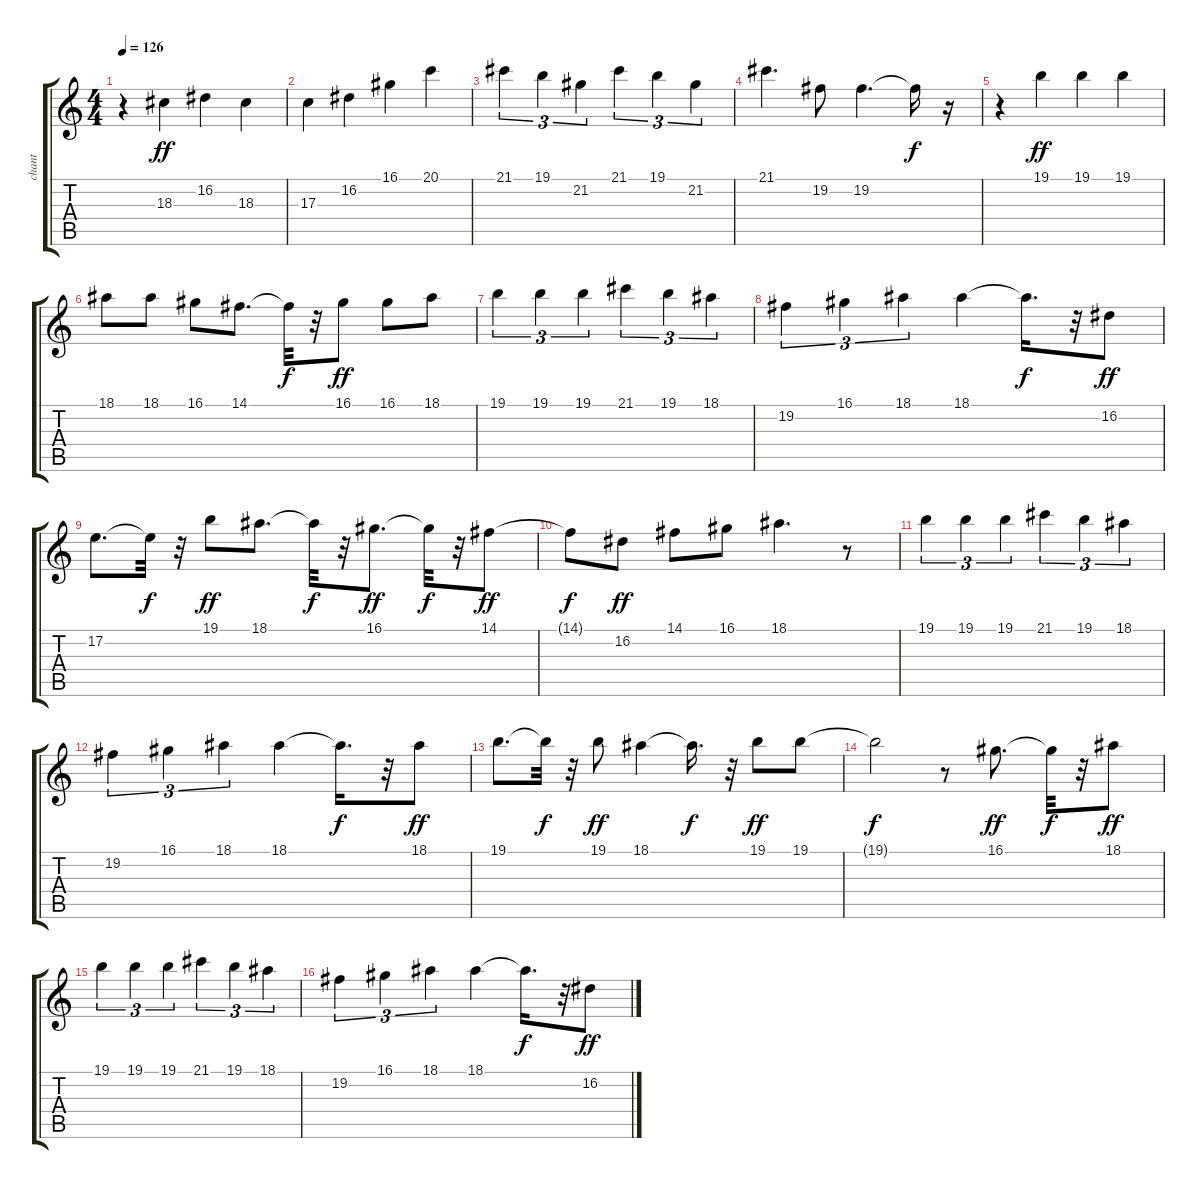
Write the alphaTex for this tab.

\track ("chant" "chant") {instrument ocarina}
\staff {score tabs}
\tuning (E4 B3 G3 D3 A2 E2) {hide}
\ts (4 4)
\tempo 126
\clef g2
\ks c
r.4{dy f} 18.3.4{dy ff} 16.2.4 18.3.4 |
17.3.4 16.2.4 16.1.4 20.1.4 |
21.1.4{tu (3 2)} 19.1.4{tu (3 2)} 21.2.4{tu (3 2)} 21.1.4{tu (3 2)} 19.1.4{tu (3 2)} 21.2.4{tu (3 2)} |
21.1.4{d} 19.2.8 19.2.4{d} 19.2{t}.16{dy f} r.16 |
r.4 19.1.4{dy ff} 19.1.4 19.1.4 |
18.1.8 18.1.8 16.1.8 14.1.8{d} 14.1{t}.32{dy f} r.32 16.1.8{dy ff} 16.1.8 18.1.8 |
19.1.4{tu (3 2)} 19.1.4{tu (3 2)} 19.1.4{tu (3 2)} 21.1.4{tu (3 2)} 19.1.4{tu (3 2)} 18.1.4{tu (3 2)} |
19.2.4{tu (3 2)} 16.1.4{tu (3 2)} 18.1.4{tu (3 2)} 18.1.4 18.1{t}.16{d dy f} r.32 16.2.8{dy ff} |
17.2.8{d} 17.2{t}.32{dy f} r.32 19.1.8{dy ff} 18.1.8{d} 18.1{t}.32{dy f} r.32 16.1.8{d dy ff} 16.1{t}.32{dy f} r.32 14.1.8{dy ff} |
14.1{t}.8{dy f} 16.2.8{dy ff} 14.1.8 16.1.8 18.1.4{d} r.8 |
19.1.4{tu (3 2)} 19.1.4{tu (3 2)} 19.1.4{tu (3 2)} 21.1.4{tu (3 2)} 19.1.4{tu (3 2)} 18.1.4{tu (3 2)} |
19.2.4{tu (3 2)} 16.1.4{tu (3 2)} 18.1.4{tu (3 2)} 18.1.4 18.1{t}.16{d dy f} r.32 18.1.8{dy ff} |
19.1.8{d} 19.1{t}.32{dy f} r.32 19.1.8{dy ff} 18.1.4 18.1{t}.16{d dy f} r.32 19.1.8{dy ff} 19.1.8 |
19.1{t}.2{dy f} r.8 16.1.8{d dy ff} 16.1{t}.32{dy f} r.32 18.1.8{dy ff} |
19.1.4{tu (3 2)} 19.1.4{tu (3 2)} 19.1.4{tu (3 2)} 21.1.4{tu (3 2)} 19.1.4{tu (3 2)} 18.1.4{tu (3 2)} |
19.2.4{tu (3 2)} 16.1.4{tu (3 2)} 18.1.4{tu (3 2)} 18.1.4 18.1{t}.16{d dy f} r.32 16.2.8{dy ff}
